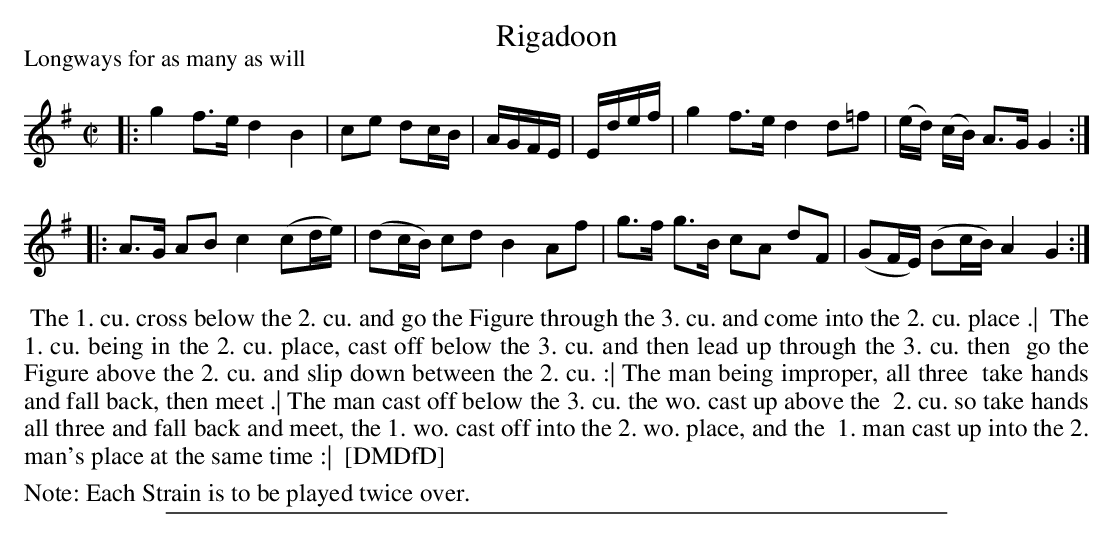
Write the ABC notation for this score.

X:1
T: Rigadoon
P: Longways for as many as will
M: C|
L: 1/16
K: G
|: g4 f3e d4 B4 | c2e2 d2cB | AGFE | Edef | g4 f3e d4 d2=f2 | (ed) (cB) A3G G4 :|
|: A3G A2B2 c4 (c2de) | (d2cB) c2d2 B4 A2f2 | g3f g3B c2A2 d2F2 | (G2FE) (B2cB) A4 G4 :|
